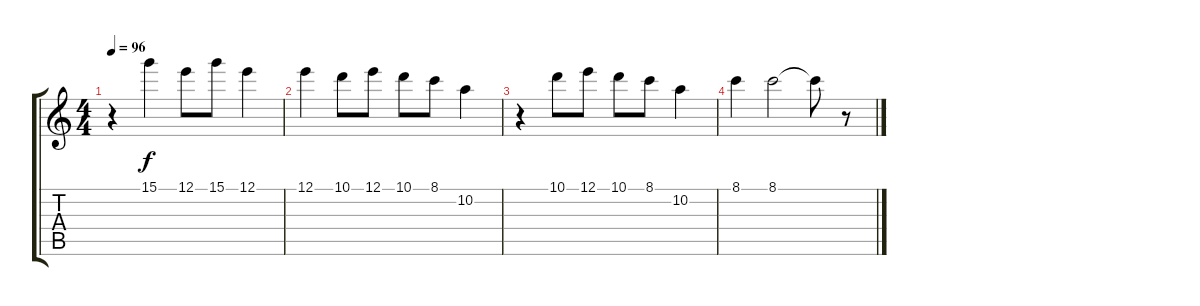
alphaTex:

\track "" {instrument overdrivenguitar}
\staff {score tabs}
\tuning (E4 B3 G3 D3 A2 E2) {hide}
\ts (4 4)
\tempo 96
\clef g2
\ks c
r.4{dy f} 15.1.4 12.1.8 15.1.8 12.1.4 |
12.1.4 10.1.8 12.1.8 10.1.8 8.1.8 10.2.4 |
r.4 10.1.8 12.1.8 10.1.8 8.1.8 10.2.4 |
8.1.4 8.1.2 8.1{t}.8 r.8
